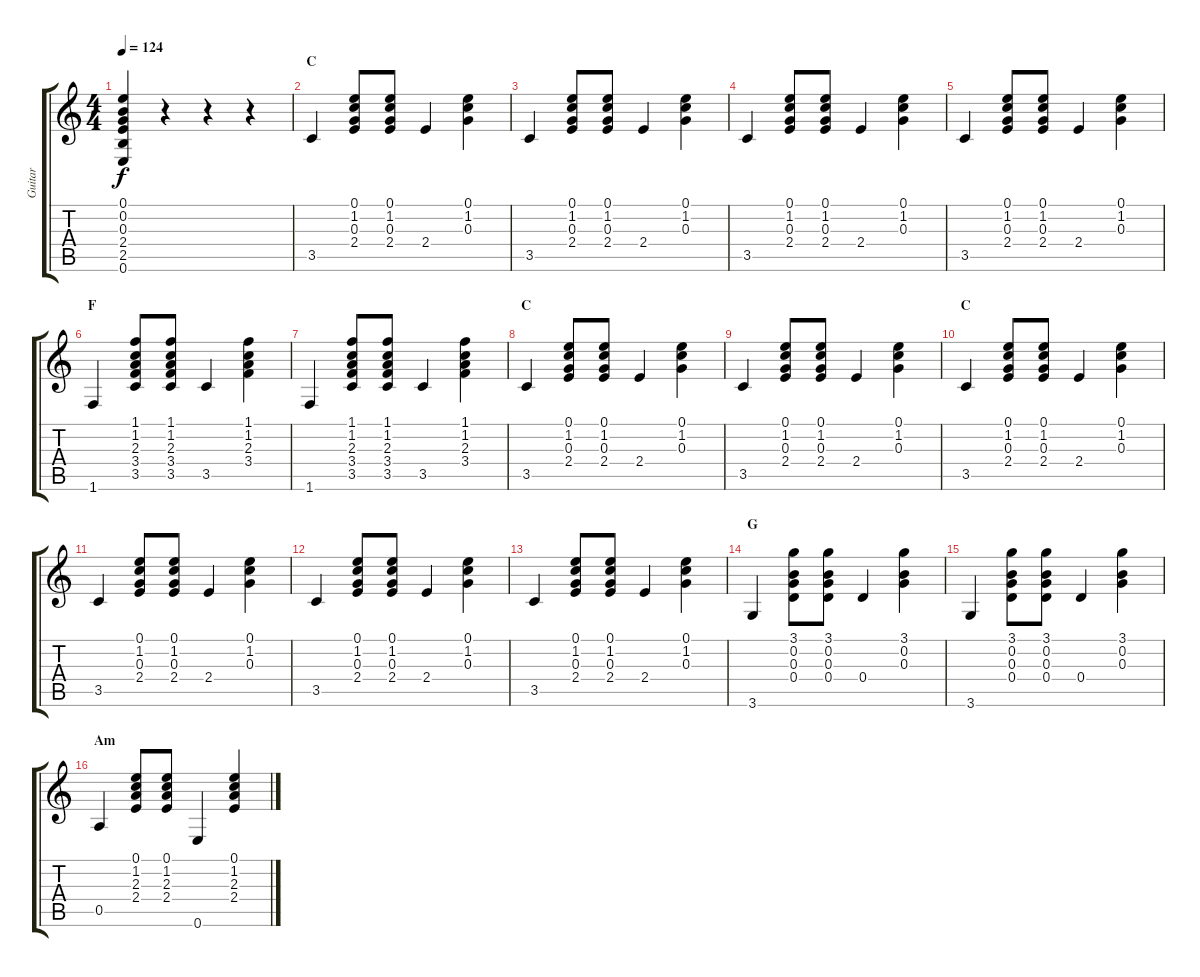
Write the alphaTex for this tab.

\track ("Guitar" "Guitar") {instrument acousticguitarsteel}
\staff {score tabs}
\tuning (E4 B3 G3 D3 A2 E2) {hide}
\ts (4 4)
\tempo 124
\clef g2
\ks c
(0.1 0.2 0.3 2.4 2.5 0.6).4{dy f} r.4 r.4 r.4 |
\section ("" "C")
3.5.4 (0.1 1.2 0.3 2.4).8 (0.1 1.2 0.3 2.4).8 2.4.4 (0.1 1.2 0.3).4 |
3.5.4 (0.1 1.2 0.3 2.4).8 (0.1 1.2 0.3 2.4).8 2.4.4 (0.1 1.2 0.3).4 |
3.5.4 (0.1 1.2 0.3 2.4).8 (0.1 1.2 0.3 2.4).8 2.4.4 (0.1 1.2 0.3).4 |
3.5.4 (0.1 1.2 0.3 2.4).8 (0.1 1.2 0.3 2.4).8 2.4.4 (0.1 1.2 0.3).4 |
\section ("" "F")
1.6.4 (1.1 1.2 2.3 3.4 3.5).8 (1.1 1.2 2.3 3.4 3.5).8 3.5.4 (1.1 1.2 2.3 3.4).4 |
1.6.4 (1.1 1.2 2.3 3.4 3.5).8 (1.1 1.2 2.3 3.4 3.5).8 3.5.4 (1.1 1.2 2.3 3.4).4 |
\section ("" "C")
3.5.4 (0.1 1.2 0.3 2.4).8 (0.1 1.2 0.3 2.4).8 2.4.4 (0.1 1.2 0.3).4 |
3.5.4 (0.1 1.2 0.3 2.4).8 (0.1 1.2 0.3 2.4).8 2.4.4 (0.1 1.2 0.3).4 |
\section ("" "C")
3.5.4 (0.1 1.2 0.3 2.4).8 (0.1 1.2 0.3 2.4).8 2.4.4 (0.1 1.2 0.3).4 |
3.5.4 (0.1 1.2 0.3 2.4).8 (0.1 1.2 0.3 2.4).8 2.4.4 (0.1 1.2 0.3).4 |
3.5.4 (0.1 1.2 0.3 2.4).8 (0.1 1.2 0.3 2.4).8 2.4.4 (0.1 1.2 0.3).4 |
3.5.4 (0.1 1.2 0.3 2.4).8 (0.1 1.2 0.3 2.4).8 2.4.4 (0.1 1.2 0.3).4 |
\section ("" "G")
3.6.4 (3.1 0.2 0.3 0.4).8 (3.1 0.2 0.3 0.4).8 0.4.4 (3.1 0.2 0.3).4 |
3.6.4 (3.1 0.2 0.3 0.4).8 (3.1 0.2 0.3 0.4).8 0.4.4 (3.1 0.2 0.3).4 |
\section ("" "Am")
0.5.4 (0.1 1.2 2.3 2.4).8 (0.1 1.2 2.3 2.4).8 0.6.4 (0.1 1.2 2.3 2.4).4
